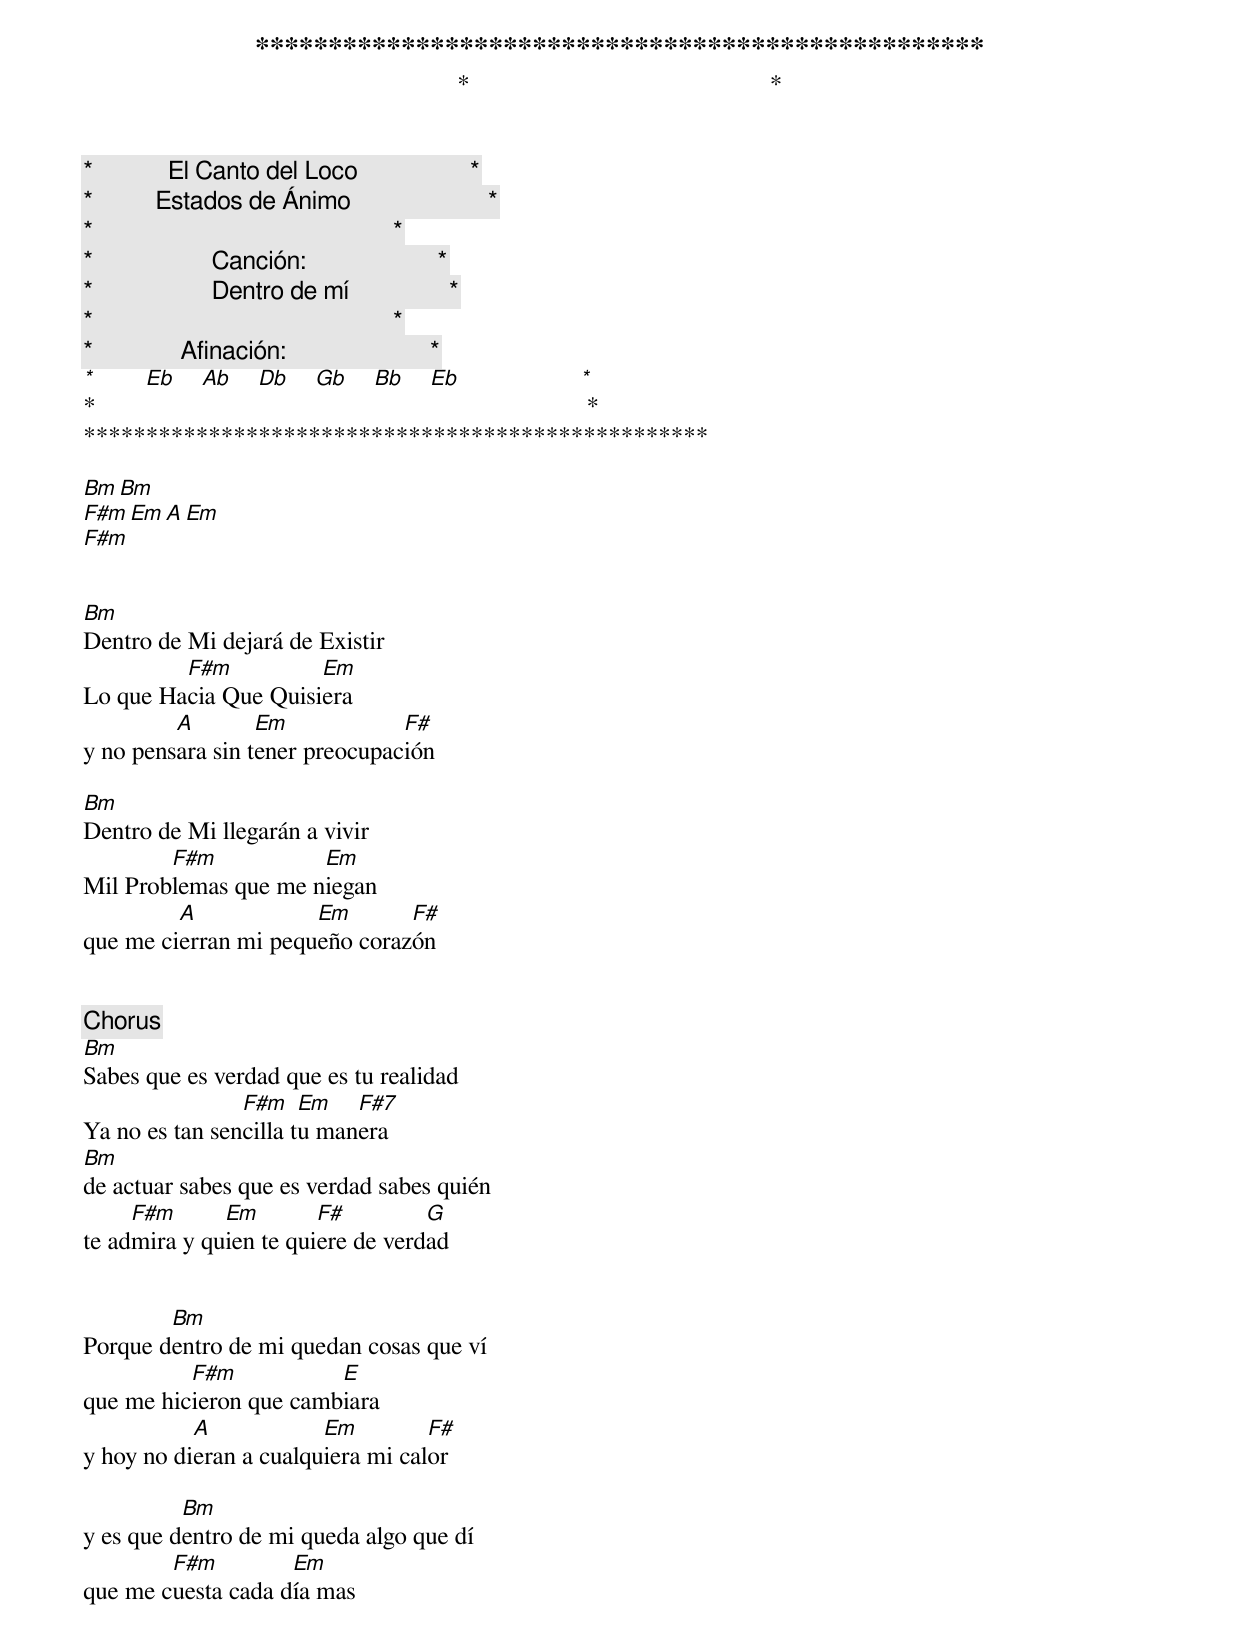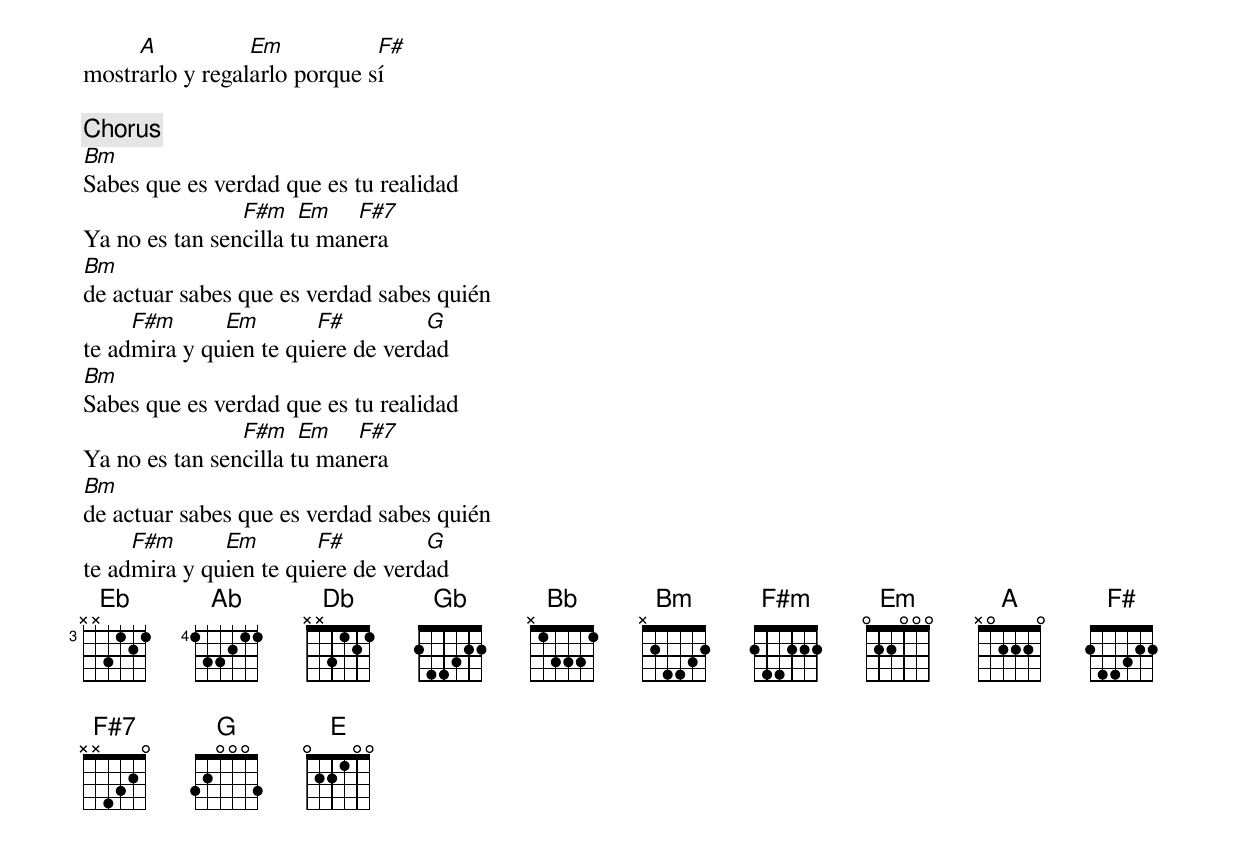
**************************************************
*                                                *
*            El Canto del Loco                  *
*          Estados de Ánimo                      *
*                                                *
*                   Canción:                     *
*                   Dentro de mí		*
*                                                *
*              Afinación:                       *
*        Eb  Ab  Db  Gb  Bb  Eb                 *
*                                                *
**************************************************

Bm Bm
F#m Em A Em
F#m


Bm
Dentro de Mi dejará de Existir
         F#m          Em
Lo que Hacia Que Quisiera
         A        Em            F#
y no pensara sin tener preocupación

Bm
Dentro de Mi llegarán a vivir
        F#m           Em
Mil Problemas que me niegan
         A            Em       F#
que me cierran mi pequeño corazón


[Chorus]
Bm
Sabes que es verdad que es tu realidad
                F#m    Em   F#7
Ya no es tan sencilla tu manera
Bm
de actuar sabes que es verdad sabes quién
     F#m      Em        F#         G
te admira y quien te quiere de verdad


        Bm
Porque dentro de mi quedan cosas que ví
          F#m           E
que me hicieron que cambiara
           A            Em         F#
y hoy no dieran a cualquiera mi calor

          Bm
y es que dentro de mi queda algo que dí
        F#m         Em
que me cuesta cada día mas
     A           Em           F#
mostrarlo y regalarlo porque sí

[Chorus]
Bm
Sabes que es verdad que es tu realidad
                F#m    Em   F#7
Ya no es tan sencilla tu manera
Bm
de actuar sabes que es verdad sabes quién
     F#m      Em        F#         G
te admira y quien te quiere de verdad
Bm
Sabes que es verdad que es tu realidad
                F#m    Em   F#7
Ya no es tan sencilla tu manera
Bm
de actuar sabes que es verdad sabes quién
     F#m      Em        F#         G
te admira y quien te quiere de verdad
